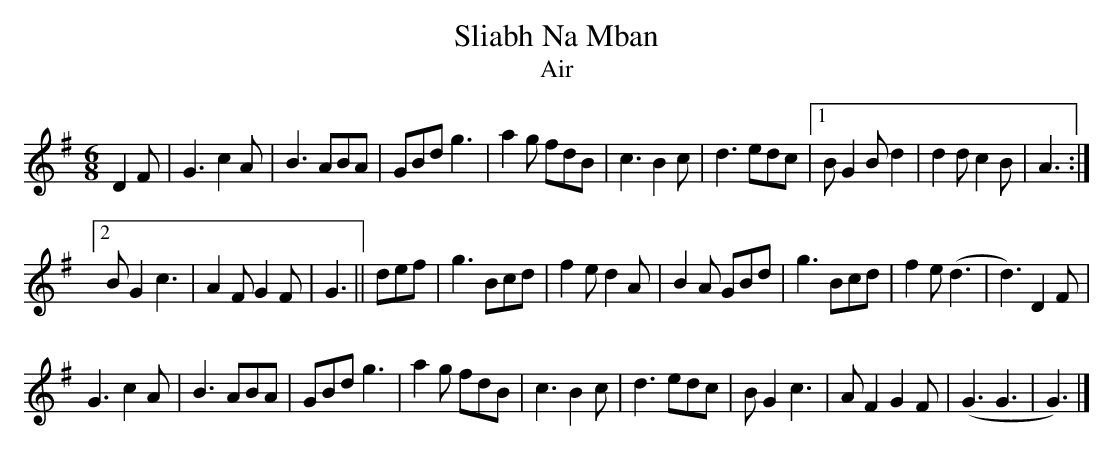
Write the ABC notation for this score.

X:1
U: ~ = !turn!
T:Sliabh Na Mban
T:Air
L:1/8
M:6/8
K:G
D2F | G3 c2 A | B3 ABA | GBd g3 | a2 g fdB | c3 B2 c | d3 edc | [1 B G2 B d2 | d2 d c2 B | A3 :|
[2 B G2 c3 | A2 F G2 F | G3 || def | g3 Bcd | f2 e d2 A | B2 A GBd | g3 Bcd | f2 e (d3 | d3) D2 F |
G3 c2 A | B3 ABA | GBd g3 | a2 g fdB | c3 B2 c | d3 edc | B G2 c3 | A F2 G2 F | (G3 G3 | G3) |]
